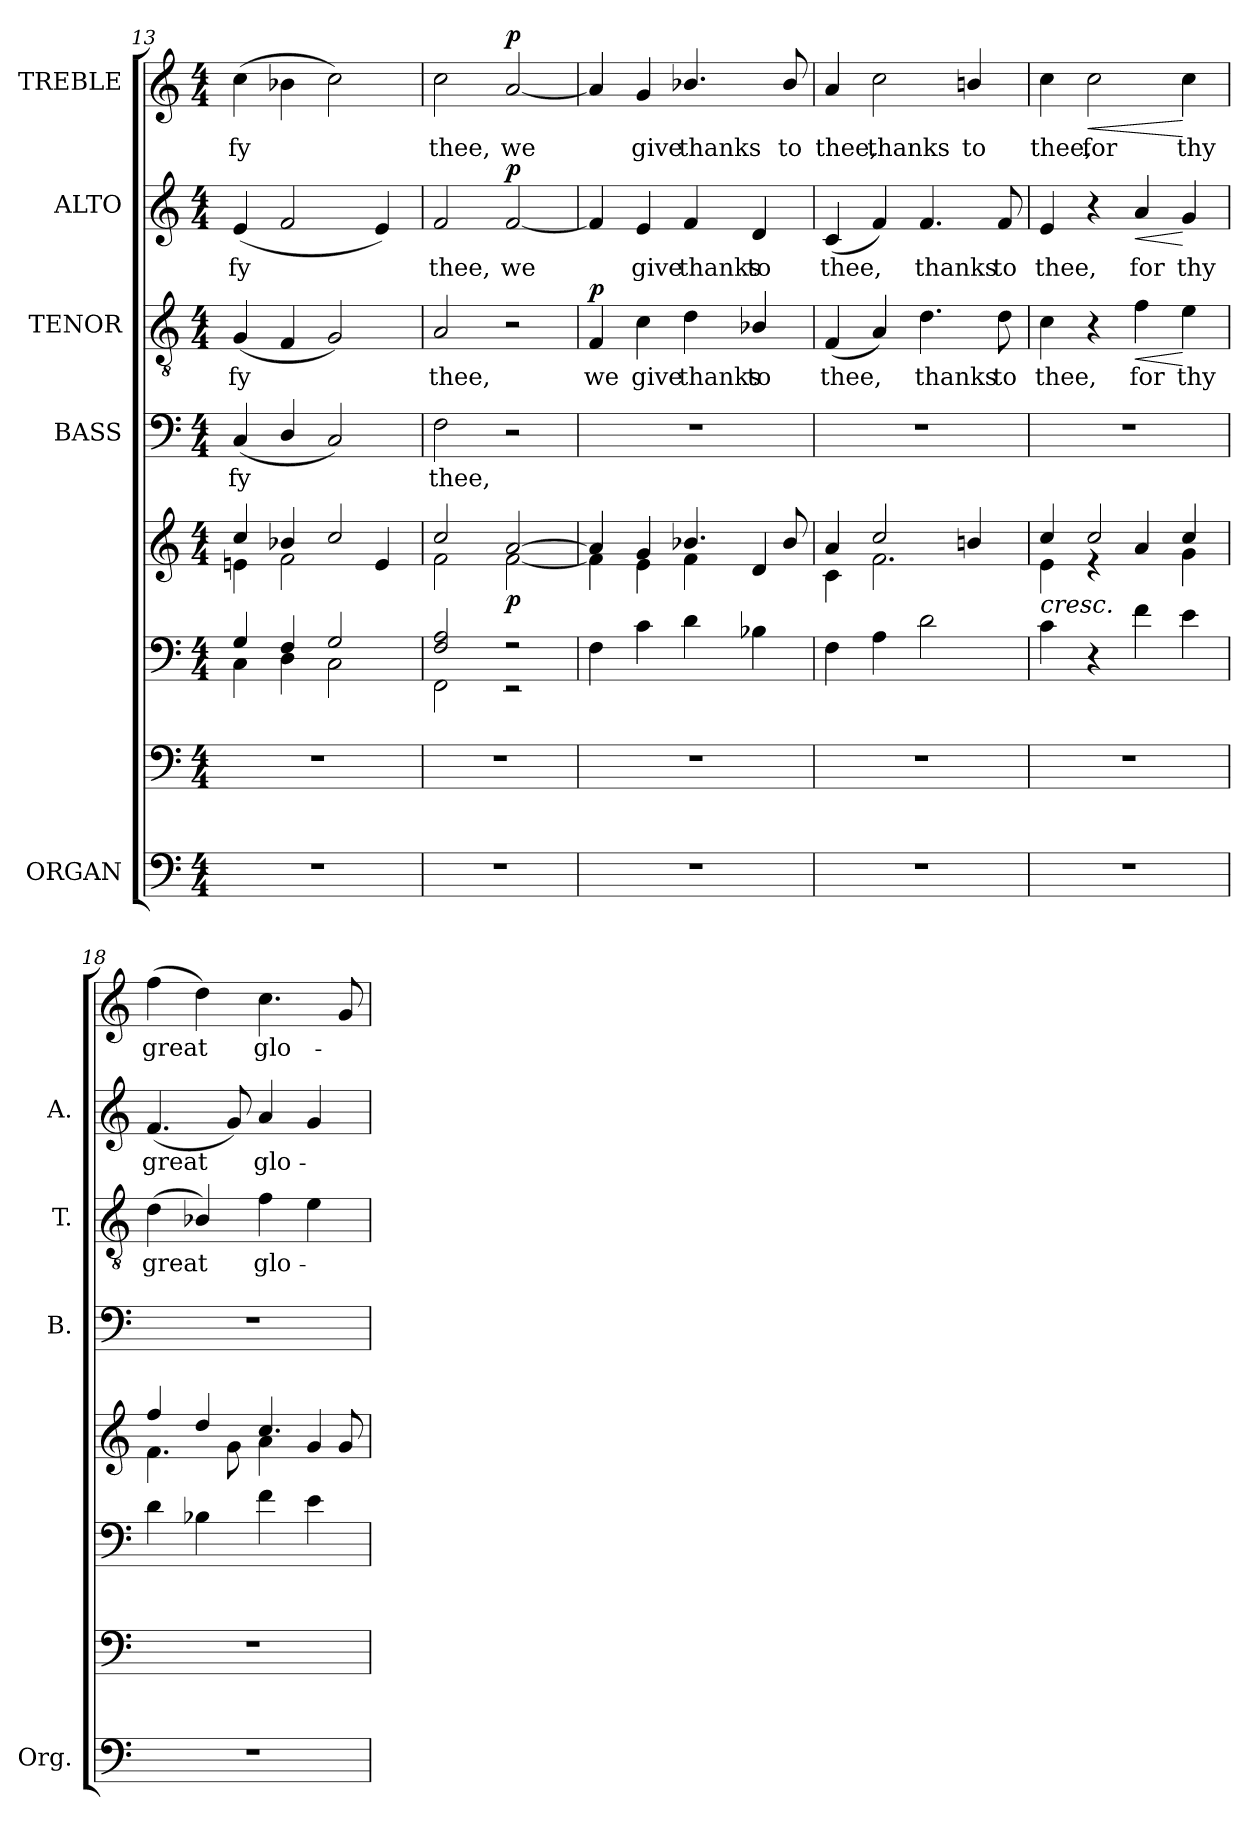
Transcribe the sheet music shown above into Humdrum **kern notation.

**kern	**kern	**kern	**kern	**dynam	**kern	**text	**kern	**text	**dynam	**kern	**text	**dynam	**kern	**text	**dynam
*part5	*part5	*part5	*part5	*part5	*part4	*part4	*part3	*part3	*part3	*part2	*part2	*part2	*part1	*part1	*part1
*staff8	*staff7	*staff6	*staff5	*staff5/6/7/8	*staff4	*staff4	*staff3	*staff3	*staff3	*staff2	*staff2	*staff2	*staff1	*staff1	*staff1
*I"ORGAN	*	*	*	*	*I"BASS	*	*I"TENOR	*	*	*I"ALTO	*	*	*I"TREBLE	*	*
*I'Org.	*	*	*	*	*I'B.	*	*I'T.	*	*	*I'A.	*	*	*	*	*
*clefF4	*clefF4	*clefF4	*clefG2	*	*clefF4	*	*clefGv2	*	*	*clefG2	*	*	*clefG2	*	*
*	*	*	*	*	*	*	*ITrd7c12	*	*	*	*	*	*	*	*
*k[]	*k[]	*k[]	*k[]	*	*k[]	*	*k[]	*	*	*k[]	*	*	*k[]	*	*
*C:	*C:	*C:	*C:	*	*C:	*	*C:	*	*	*C:	*	*	*C:	*	*
*M4/4	*M4/4	*M4/4	*M4/4	*	*M4/4	*	*M4/4	*	*	*M4/4	*	*	*M4/4	*	*
=13	=13	=13	=13	=13	=13	=13	=13	=13	=13	=13	=13	=13	=13	=13	=13
*	*	*^	*^	*	*	*	*	*	*	*	*	*	*	*	*
!	!	!	!	!	!	!	!	!LO:LY:b:color=#000000	!	!	!	!	!	!	!	!	!
!	!	!	!	!	!	!	!	!	!	!LO:LY:b:color=#000000	!	!	!	!	!	!	!
!	!	!	!	!	!	!	!	!	!	!	!	!	!LO:LY:b:color=#000000	!	!	!	!
!	!	!	!	!	!	!	!	!	!	!	!	!	!	!	!	!LO:LY:b:color=#000000	!
1r	1r	4Gi/	4Ci\	4cci/	4eni\	.	(4Ci/	-fy	(4GGi/	-fy	.	(4ei/	-fy	.	(4cci\	-fy	.
.	.	4Fi/	4Di\	4b-i/	2fi\	.	4Di/	.	4FFi/	.	.	2fi/	.	.	4b-i\	.	.
.	.	2Gi/	2Ci\	2cci/	.	.	2Ci/)	.	2GGi/)	.	.	.	.	.	2cci\)	.	.
.	.	.	.	.	4ei/	.	.	.	.	.	.	4ei/)	.	.	.	.	.
!!LO:PB:g=z
=14	=14	=14	=14	=14	=14	=14	=14	=14	=14	=14	=14	=14	=14	=14	=14	=14	=14
!	!	!	!	!	!	!	!	!LO:LY:b:color=#000000	!	!	!	!	!	!	!	!	!
!	!	!	!	!	!	!	!	!	!	!LO:LY:b:color=#000000	!	!	!	!	!	!	!
!	!	!	!	!	!	!	!	!	!	!	!	!	!LO:LY:b:color=#000000	!	!	!	!
!	!	!	!	!	!	!	!	!	!	!	!	!	!	!	!	!LO:LY:b:color=#000000	!
1r	1r	2Fi/ 2Ai	2FFi\	2cci/	2fi\	.	2Fi\	thee,	2AAi/	thee,	.	2fi/	thee,	.	2cci\	thee,	.
!	!	!	!	!	!	!	!	!	!	!	!	!	!LO:LY:b:color=#000000	!	!	!	!
!	!	!	!	!	!	!	!	!	!	!	!	!	!	!	!	!LO:LY:b:color=#000000	!
.	.	2r	2r	[2ai/	[2fi\	p	2r	.	2r	.	.	[2fi/	we	p	[2ai/	we	p
*	*	*v	*v	*	*	*	*	*	*	*	*	*	*	*	*	*	*
=15	=15	=15	=15	=15	=15	=15	=15	=15	=15	=15	=15	=15	=15	=15	=15	=15
*	*	*^	*	*	*	*	*	*	*	*	*	*	*	*	*	*
!	!	!LO:TX:b:i:t=senza Ped.	!	!	!	!	!	!	!	!	!	!	!	!	!	!	!
!	!	!	!	!	!	!	!	!	!	!LO:LY:b:color=#000000	!	!	!	!	!	!	!
*	*	*v	*v	*	*	*	*	*	*	*	*	*	*	*	*	*	*
1r	1r	4Fi\	4ai/]	4fi\]	.	1r	.	4FFi/	we	p	4fi/]	.	.	4ai/]	.	.
!	!	!	!	!	!	!	!	!	!LO:LY:b:color=#000000	!	!	!	!	!	!	!
!	!	!	!	!	!	!	!	!	!	!	!	!LO:LY:b:color=#000000	!	!	!	!
!	!	!	!	!	!	!	!	!	!	!	!	!	!	!	!LO:LY:b:color=#000000	!
.	.	4ci\	4gi/	4ei\	.	.	.	4Ci\	give	.	4ei/	give	.	4gi/	give	.
!	!	!	!	!	!	!	!	!	!LO:LY:b:color=#000000	!	!	!	!	!	!	!
!	!	!	!	!	!	!	!	!	!	!	!	!LO:LY:b:color=#000000	!	!	!	!
!	!	!	!	!	!	!	!	!	!	!	!	!	!	!	!LO:LY:b:color=#000000	!
.	.	4di\	4.b-i/	4fi\	.	.	.	4Di\	thanks	.	4fi/	thanks	.	4.b-i/	thanks	.
!	!	!	!	!	!	!	!	!	!LO:LY:b:color=#000000	!	!	!	!	!	!	!
!	!	!	!	!	!	!	!	!	!	!	!	!LO:LY:b:color=#000000	!	!	!	!
.	.	4B-i\	.	4di/	.	.	.	4BB-i/	to	.	4di/	to	.	.	.	.
!	!	!	!	!	!	!	!	!	!	!	!	!	!	!	!LO:LY:b:color=#000000	!
.	.	.	8b-i/	.	.	.	.	.	.	.	.	.	.	8b-i/	to	.
=16	=16	=16	=16	=16	=16	=16	=16	=16	=16	=16	=16	=16	=16	=16	=16	=16
!	!	!	!	!	!	!	!	!	!LO:LY:b:color=#000000	!	!	!	!	!	!	!
!	!	!	!	!	!	!	!	!	!	!	!	!LO:LY:b:color=#000000	!	!	!	!
!	!	!	!	!	!	!	!	!	!	!	!	!	!	!	!LO:LY:b:color=#000000	!
1r	1r	4Fi\	4ai/	4ci\	.	1r	.	(4FFi/	thee,	.	(4ci/	thee,	.	4ai/	thee,	.
!	!	!	!	!	!	!	!	!	!	!	!	!	!	!	!LO:LY:b:color=#000000	!
.	.	4Ai\	2cci/	2.fi\	.	.	.	4AAi/)	.	.	4fi/)	.	.	2cci\	thanks	.
!	!	!	!	!	!	!	!	!	!LO:LY:b:color=#000000	!	!	!	!	!	!	!
!	!	!	!	!	!	!	!	!	!	!	!	!LO:LY:b:color=#000000	!	!	!	!
.	.	2di\	.	.	.	.	.	4.Di\	thanks	.	4.fi/	thanks	.	.	.	.
!	!	!	!	!	!	!	!	!	!	!	!	!	!	!	!LO:LY:b:color=#000000	!
.	.	.	4bni/	.	.	.	.	.	.	.	.	.	.	4bni/	to	.
!	!	!	!	!	!	!	!	!	!LO:LY:b:color=#000000	!	!	!	!	!	!	!
!	!	!	!	!	!	!	!	!	!	!	!	!LO:LY:b:color=#000000	!	!	!	!
.	.	.	.	.	.	.	.	8Di\	to	.	8fi/	to	.	.	.	.
=17	=17	=17	=17	=17	=17	=17	=17	=17	=17	=17	=17	=17	=17	=17	=17	=17
!	!	!	!	!	!	!	!	!	!LO:LY:b:color=#000000	!	!	!	!	!	!	!
!	!	!	!	!	!	!	!	!	!	!	!	!LO:LY:b:color=#000000	!	!	!	!
!	!	!	!LO:TX:b:i:t=cresc.	!	!	!	!	!	!	!	!	!	!	!	!	!
!	!	!	!	!	!	!	!	!	!	!	!	!	!	!	!LO:LY:b:color=#000000	!
1r	1r	4ci\	4cci/	4ei\	.	1r	.	4Ci\	thee,	.	4ei/	thee,	.	4cci\	thee,	.
!	!	!	!	!	!	!	!	!	!	!	!	!	!	!	!LO:LY:b:color=#000000	!LO:HP:b
.	.	4r	2cci/	4r	.	.	.	4r	.	.	4r	.	.	2cci\	for	<
!	!	!	!	!	!	!	!	!	!LO:LY:b:color=#000000	!LO:HP:b	!	!	!	!	!	!
!	!	!	!	!	!	!	!	!	!	!	!	!LO:LY:b:color=#000000	!LO:HP:b	!	!	!
.	.	4fi\	.	4ai/	.	.	.	4Fi\	for	<	4ai/	for	<	.	.	.
!	!	!	!	!	!	!	!	!	!LO:LY:b:color=#000000	!	!	!	!	!	!	!
!	!	!	!	!	!	!	!	!	!	!	!	!LO:LY:b:color=#000000	!	!	!	!
!	!	!	!	!	!	!	!	!	!	!	!	!	!	!	!LO:LY:b:color=#000000	!
.	.	4ei\	4cci/	4gi\	.	.	.	4Ei\	thy	[	4gi/	thy	[	4cci\	thy	[
=18	=18	=18	=18	=18	=18	=18	=18	=18	=18	=18	=18	=18	=18	=18	=18	=18
!	!	!	!	!	!	!	!	!	!LO:LY:b:color=#000000	!	!	!	!	!	!	!
!	!	!	!	!	!	!	!	!	!	!	!	!LO:LY:b:color=#000000	!	!	!	!
!	!	!	!	!	!	!	!	!	!	!	!	!	!	!	!LO:LY:b:color=#000000	!
1r	1r	4di\	4ffi/	4.fi\	.	1r	.	(4Di\	great	.	(4.fi/	great	.	(4ffi\	great	.
.	.	4B-i\	4ddi/	.	.	.	.	4BB-i/)	.	.	.	.	.	4ddi\)	.	.
.	.	.	.	8gi\	.	.	.	.	.	.	8gi/)	.	.	.	.	.
!	!	!	!	!	!	!	!	!	!LO:LY:b:color=#000000	!	!	!	!	!	!	!
!	!	!	!	!	!	!	!	!	!	!	!	!LO:LY:b:color=#000000	!	!	!	!
!	!	!	!	!	!	!	!	!	!	!	!	!	!	!	!LO:LY:b:color=#000000	!
.	.	4fi\	4.cci/	4ai\	.	.	.	4Fi\	glo-	.	4ai/	glo-	.	4.cci\	glo-	.
.	.	4ei\	.	4gi/	.	.	.	4Ei\	.	.	4gi/	.	.	.	.	.
.	.	.	8gi/	.	.	.	.	.	.	.	.	.	.	8gi/	.	.
*	*	*	*v	*v	*	*	*	*	*	*	*	*	*	*	*	*
=	=	=	=	=	=	=	=	=	=	=	=	=	=	=	=
*-	*-	*-	*-	*-	*-	*-	*-	*-	*-	*-	*-	*-	*-	*-	*-
